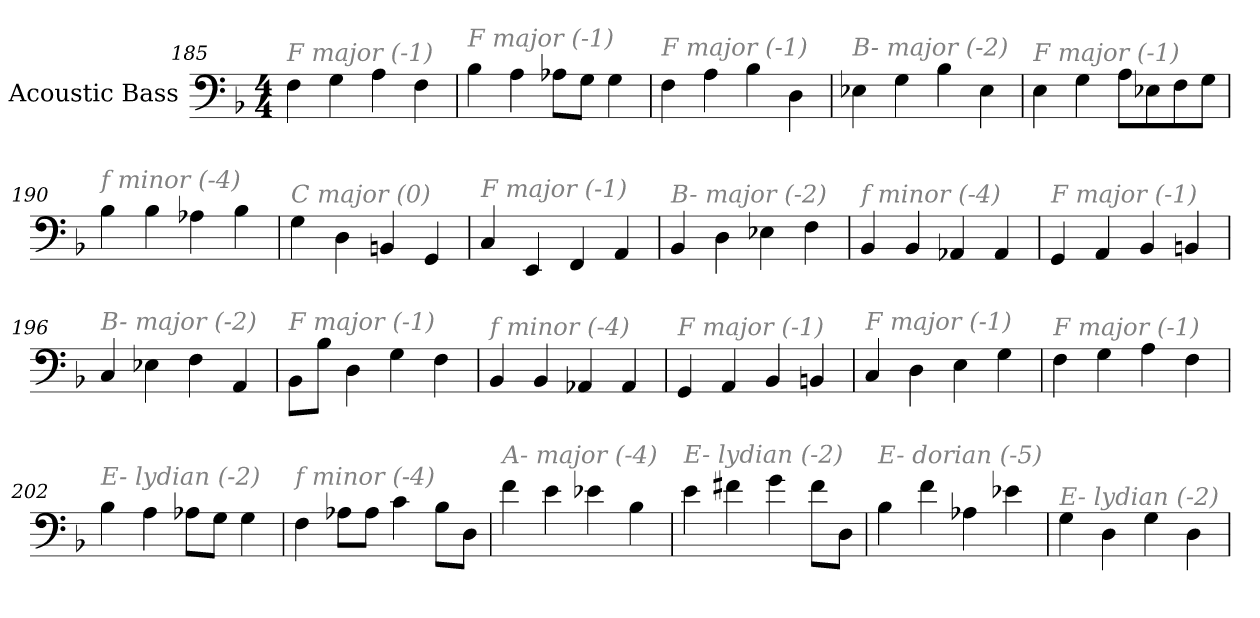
**kern
*part1
*staff1
*I"Acoustic Bass
*clefF4
*ITrd7c12
*k[b-]
*F:
*M4/4
=185
!LO:TX:i:color=#808080:t=F major (-1)
4FF
4GG
4AA
4FF
=186
!LO:TX:i:color=#808080:t=F major (-1)
4BB-
4AA
8AA-XL
8GGJ
4GG
=187
!LO:TX:i:color=#808080:t=F major (-1)
4FF
4AA
4BB-
4DD
=188
!LO:TX:i:color=#808080:t=B- major (-2)
4EE-X
4GG
4BB-
4EE-
=189
!LO:TX:i:color=#808080:t=F major (-1)
4EE
4GG
8AAL
8EE-X
8FF
8GGJ
=190
!LO:TX:i:color=#808080:t=f minor (-4)
4BB-
4BB-
4AA-X
4BB-
=191
!LO:TX:i:color=#808080:t=C major (0)
4GG
4DD
4BBBn
4GGG
=192
!LO:TX:i:color=#808080:t=F major (-1)
4CC
4EEE
4FFF
4AAA
=193
!LO:TX:i:color=#808080:t=B- major (-2)
4BBB-
4DD
4EE-X
4FF
=194
!LO:TX:i:color=#808080:t=f minor (-4)
4BBB-
4BBB-
4AAA-X
4AAA-
=195
!LO:TX:i:color=#808080:t=F major (-1)
4GGG
4AAA
4BBB-
4BBBn
=196
!LO:TX:i:color=#808080:t=B- major (-2)
4CC
4EE-X
4FF
4AAA
=197
!LO:TX:i:color=#808080:t=F major (-1)
8BBB-L
8BB-J
4DD
4GG
4FF
=198
!LO:TX:i:color=#808080:t=f minor (-4)
4BBB-
4BBB-
4AAA-X
4AAA-
=199
!LO:TX:i:color=#808080:t=F major (-1)
4GGG
4AAA
4BBB-
4BBBn
=200
!LO:TX:i:color=#808080:t=F major (-1)
4CC
4DD
4EE
4GG
=201
!LO:TX:i:color=#808080:t=F major (-1)
4FF
4GG
4AA
4FF
=202
!LO:TX:i:color=#808080:t=E- lydian (-2)
4BB-
4AA
8AA-XL
8GGJ
4GG
=203
!LO:TX:i:color=#808080:t=f minor (-4)
4FF
8AA-XL
8AA-J
4C
8BB-L
8DDJ
=204
!LO:TX:i:color=#808080:t=A- major (-4)
4F
4E
4E-X
4BB-
=205
!LO:TX:i:color=#808080:t=E- lydian (-2)
4E
4F#X
4G
8F#L
8DDJ
=206
!LO:TX:i:color=#808080:t=E- dorian (-5)
4BB-
4F
4AA-X
4E-X
=207
!LO:TX:i:color=#808080:t=E- lydian (-2)
4GG
4DD
4GG
4DD
=
*-
